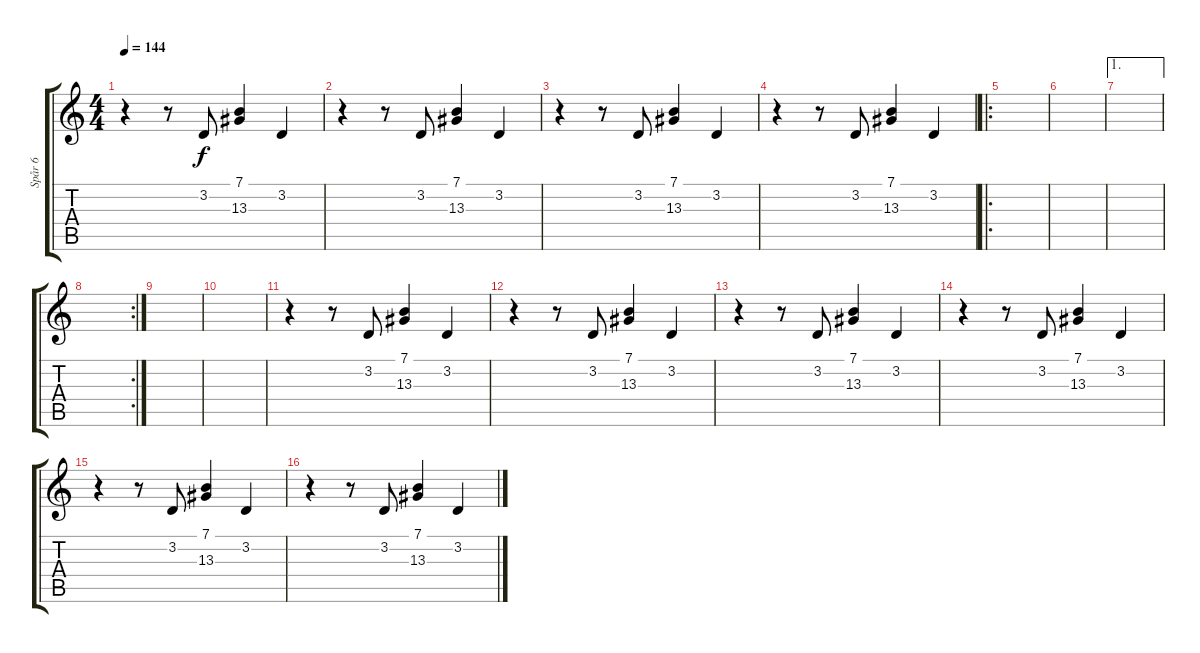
\track ("Spår 6" "Spår 6") {instrument woodblock}
\staff {score tabs}
\tuning (E4 B3 G3 D3 A2 E2) {hide}
\ts (4 4)
\tempo 144
\clef g2
\ks c
r.4{dy f} r.8 3.2.8 (7.1 13.3).4 3.2.4 |
r.4 r.8 3.2.8 (7.1 13.3).4 3.2.4 |
r.4 r.8 3.2.8 (7.1 13.3).4 3.2.4 |
r.4 r.8 3.2.8 (7.1 13.3).4 3.2.4 |
\ro
|
|
\ae 1
|
\rc 2
|
|
|
r.4 r.8 3.2.8 (7.1 13.3).4 3.2.4 |
r.4 r.8 3.2.8 (7.1 13.3).4 3.2.4 |
r.4 r.8 3.2.8 (7.1 13.3).4 3.2.4 |
r.4 r.8 3.2.8 (7.1 13.3).4 3.2.4 |
r.4 r.8 3.2.8 (7.1 13.3).4 3.2.4 |
r.4 r.8 3.2.8 (7.1 13.3).4 3.2.4
